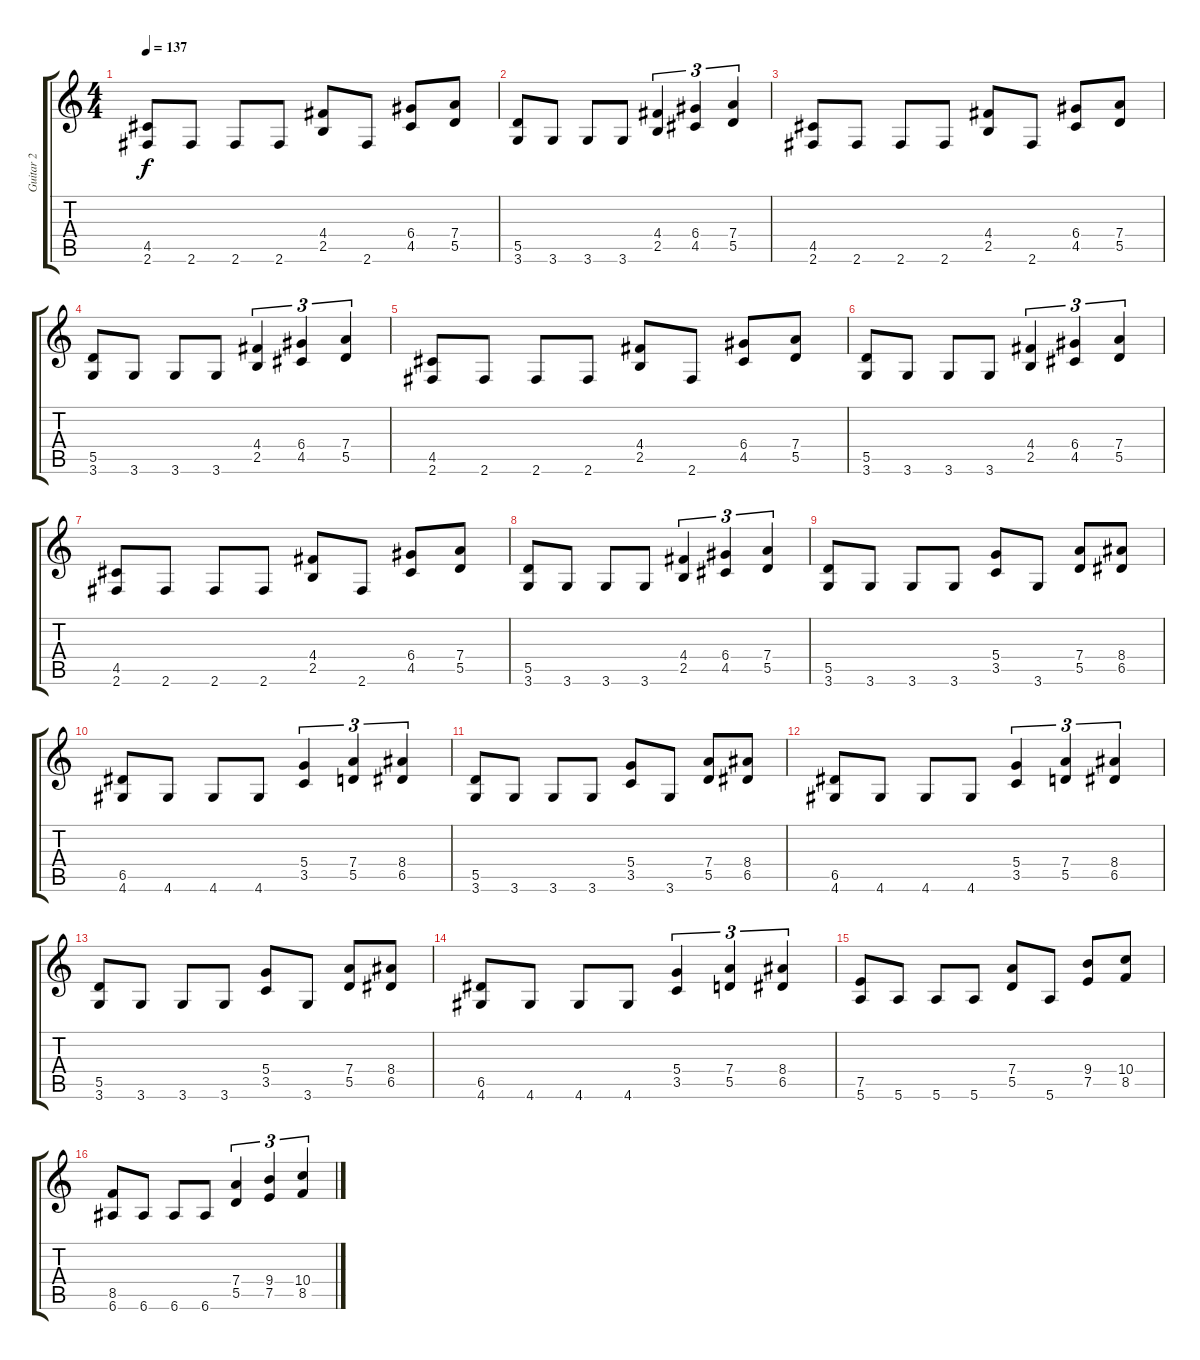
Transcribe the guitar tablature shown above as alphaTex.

\track ("Guitar 2" "Guitar 2") {instrument distortionguitar}
\staff {score tabs}
\tuning (E4 B3 G3 D3 A2 E2) {hide}
\ts (4 4)
\tempo 137
\clef g2
\ks c
(4.5 2.6).8{dy f} 2.6.8 2.6.8 2.6.8 (4.4 2.5).8 2.6.8 (6.4 4.5).8 (7.4 5.5).8 |
(5.5 3.6).8 3.6.8 3.6.8 3.6.8 (4.4 2.5).4{tu (3 2)} (6.4 4.5).4{tu (3 2)} (7.4 5.5).4{tu (3 2)} |
(4.5 2.6).8 2.6.8 2.6.8 2.6.8 (4.4 2.5).8 2.6.8 (6.4 4.5).8 (7.4 5.5).8 |
(5.5 3.6).8 3.6.8 3.6.8 3.6.8 (4.4 2.5).4{tu (3 2)} (6.4 4.5).4{tu (3 2)} (7.4 5.5).4{tu (3 2)} |
(4.5 2.6).8 2.6.8 2.6.8 2.6.8 (4.4 2.5).8 2.6.8 (6.4 4.5).8 (7.4 5.5).8 |
(5.5 3.6).8 3.6.8 3.6.8 3.6.8 (4.4 2.5).4{tu (3 2)} (6.4 4.5).4{tu (3 2)} (7.4 5.5).4{tu (3 2)} |
(4.5 2.6).8 2.6.8 2.6.8 2.6.8 (4.4 2.5).8 2.6.8 (6.4 4.5).8 (7.4 5.5).8 |
(5.5 3.6).8 3.6.8 3.6.8 3.6.8 (4.4 2.5).4{tu (3 2)} (6.4 4.5).4{tu (3 2)} (7.4 5.5).4{tu (3 2)} |
(5.5 3.6).8 3.6.8 3.6.8 3.6.8 (5.4 3.5).8 3.6.8 (7.4 5.5).8 (8.4 6.5).8 |
(6.5 4.6).8 4.6.8 4.6.8 4.6.8 (5.4 3.5).4{tu (3 2)} (7.4 5.5).4{tu (3 2)} (8.4 6.5).4{tu (3 2)} |
(5.5 3.6).8 3.6.8 3.6.8 3.6.8 (5.4 3.5).8 3.6.8 (7.4 5.5).8 (8.4 6.5).8 |
(6.5 4.6).8 4.6.8 4.6.8 4.6.8 (5.4 3.5).4{tu (3 2)} (7.4 5.5).4{tu (3 2)} (8.4 6.5).4{tu (3 2)} |
(5.5 3.6).8 3.6.8 3.6.8 3.6.8 (5.4 3.5).8 3.6.8 (7.4 5.5).8 (8.4 6.5).8 |
(6.5 4.6).8 4.6.8 4.6.8 4.6.8 (5.4 3.5).4{tu (3 2)} (7.4 5.5).4{tu (3 2)} (8.4 6.5).4{tu (3 2)} |
(7.5 5.6).8 5.6.8 5.6.8 5.6.8 (7.4 5.5).8 5.6.8 (9.4 7.5).8 (10.4 8.5).8 |
(8.5 6.6).8 6.6.8 6.6.8 6.6.8 (7.4 5.5).4{tu (3 2)} (9.4 7.5).4{tu (3 2)} (10.4 8.5).4{tu (3 2)}
